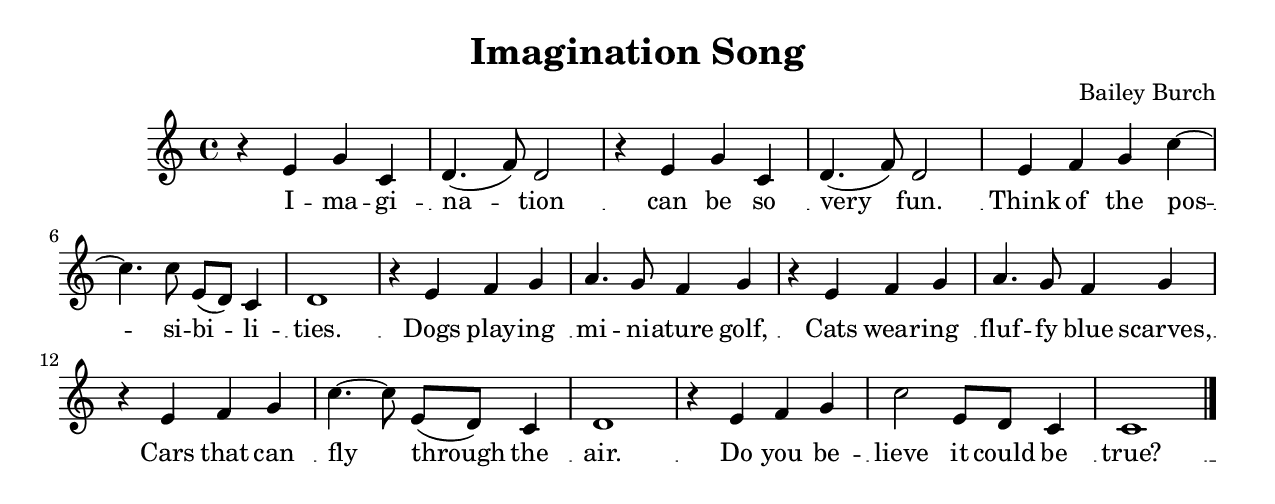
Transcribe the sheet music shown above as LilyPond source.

\version "2.18.2"

\header {
  title = "Imagination Song"
  composer = "Bailey Burch"
}

\include "english.ly"
\paper {
  #(set-paper-size "letter")
}

upper = \relative c' {
  \clef treble
  \key c \major
  \time 4/4

  r  e g c, | d4. ( f8 ) d2       |
  r4 e g c, | d4. ( f8 ) d2       |
  e4 f g c~ | c4. c8 e, ( d ) c4  |
  d1 |
  r4 e f g  | a4. g8 f4 g         |
  r  e f g  | a4. g8 f4 g         |
  r  e f g  | c4.~ c8 e, ( d ) c4 |
  d1 |
  r4 e f g  | c2     e,8 d c4     |
  c1 \bar "|."

}

text = \lyricmode {
  I -- ma -- gi -- na -- tion can be so very fun.
  Think of the pos -- si -- bi -- li -- ties.
  Dogs play -- ing mi -- ni -- ature golf,
  Cats wear -- ing fluf -- fy blue scarves,
  Cars that can fly through the air.
  Do you be -- lieve it could be true?
}

\score {
  \new GrandStaff <<
    \new Staff = upper { \new Voice = "singer" \upper }
    \new Lyrics \lyricsto "singer" \text
    >>
  \layout {
    \context {
      \GrandStaff
      \accepts "Lyrics"
    }
    \context {
      \Lyrics
      \consists "Bar_engraver"
    }
  }
  \midi { 
    \tempo 4 = 120 
  }
}
